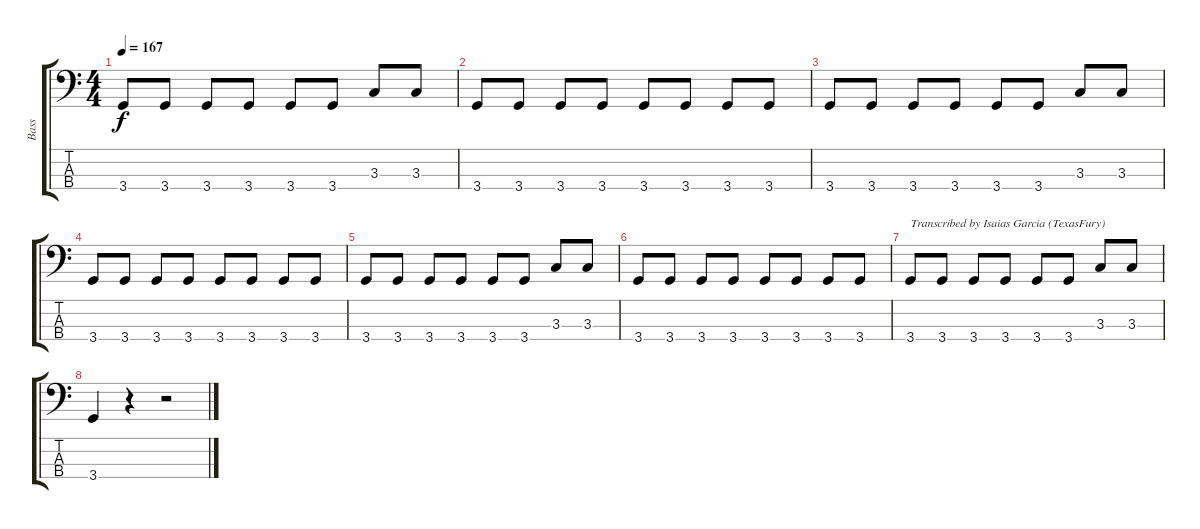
\track ("Bass" "Bass") {instrument electricbassfinger}
\staff {score tabs}
\tuning (G2 D2 A1 E1) {hide}
\ts (4 4)
\tempo 167
\clef f4
\ks aminor
3.4.8{dy f} 3.4.8 3.4.8 3.4.8 3.4.8 3.4.8 3.3.8 3.3.8 |
3.4.8 3.4.8 3.4.8 3.4.8 3.4.8 3.4.8 3.4.8 3.4.8 |
3.4.8 3.4.8 3.4.8 3.4.8 3.4.8 3.4.8 3.3.8 3.3.8 |
3.4.8 3.4.8 3.4.8 3.4.8 3.4.8 3.4.8 3.4.8 3.4.8 |
3.4.8 3.4.8 3.4.8 3.4.8 3.4.8 3.4.8 3.3.8 3.3.8 |
3.4.8 3.4.8 3.4.8 3.4.8 3.4.8 3.4.8 3.4.8 3.4.8 |
3.4.8{txt "Transcribed by Isaias Garcia (TexasFury)"} 3.4.8 3.4.8 3.4.8 3.4.8 3.4.8 3.3.8 3.3.8 |
3.4.4 r.4 r.2
